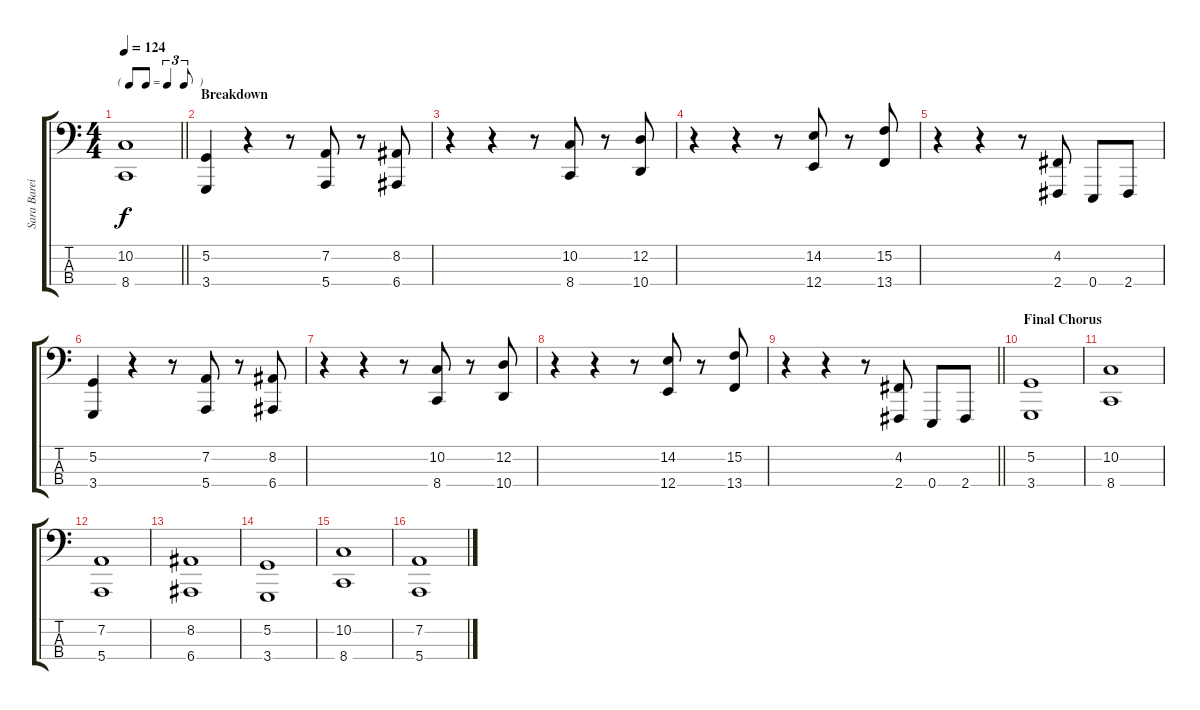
\track ("Sara Bareilles - Piano (LH)" "Sara Barei") {instrument acousticgrandpiano}
\staff {score tabs}
\tuning (G2 D2 A1 E1) {hide}
\ts (4 4)
\tf triplet8th
\tempo 124
\clef f4
\barLineRight lightlight
\ks c
(10.2{t} 8.4{t}).1{dy f} |
\section ("" "Breakdown")
(5.2 3.4).4 r.4 r.8 (7.2 5.4).8 r.8 (8.2 6.4).8 |
r.4 r.4 r.8 (10.2 8.4).8 r.8 (12.2 10.4).8 |
r.4 r.4 r.8 (14.2 12.4).8 r.8 (15.2 13.4).8 |
r.4 r.4 r.8 (4.2 2.4).8 0.4.8 2.4.8 |
(5.2 3.4).4 r.4 r.8 (7.2 5.4).8 r.8 (8.2 6.4).8 |
r.4 r.4 r.8 (10.2 8.4).8 r.8 (12.2 10.4).8 |
r.4 r.4 r.8 (14.2 12.4).8 r.8 (15.2 13.4).8 |
\barLineRight lightlight
r.4 r.4 r.8 (4.2 2.4).8 0.4.8 2.4.8 |
\section ("" "Final Chorus")
(5.2 3.4).1 |
(10.2 8.4).1 |
(7.2 5.4).1 |
(8.2 6.4).1 |
(5.2 3.4).1 |
(10.2 8.4).1 |
(7.2 5.4).1
